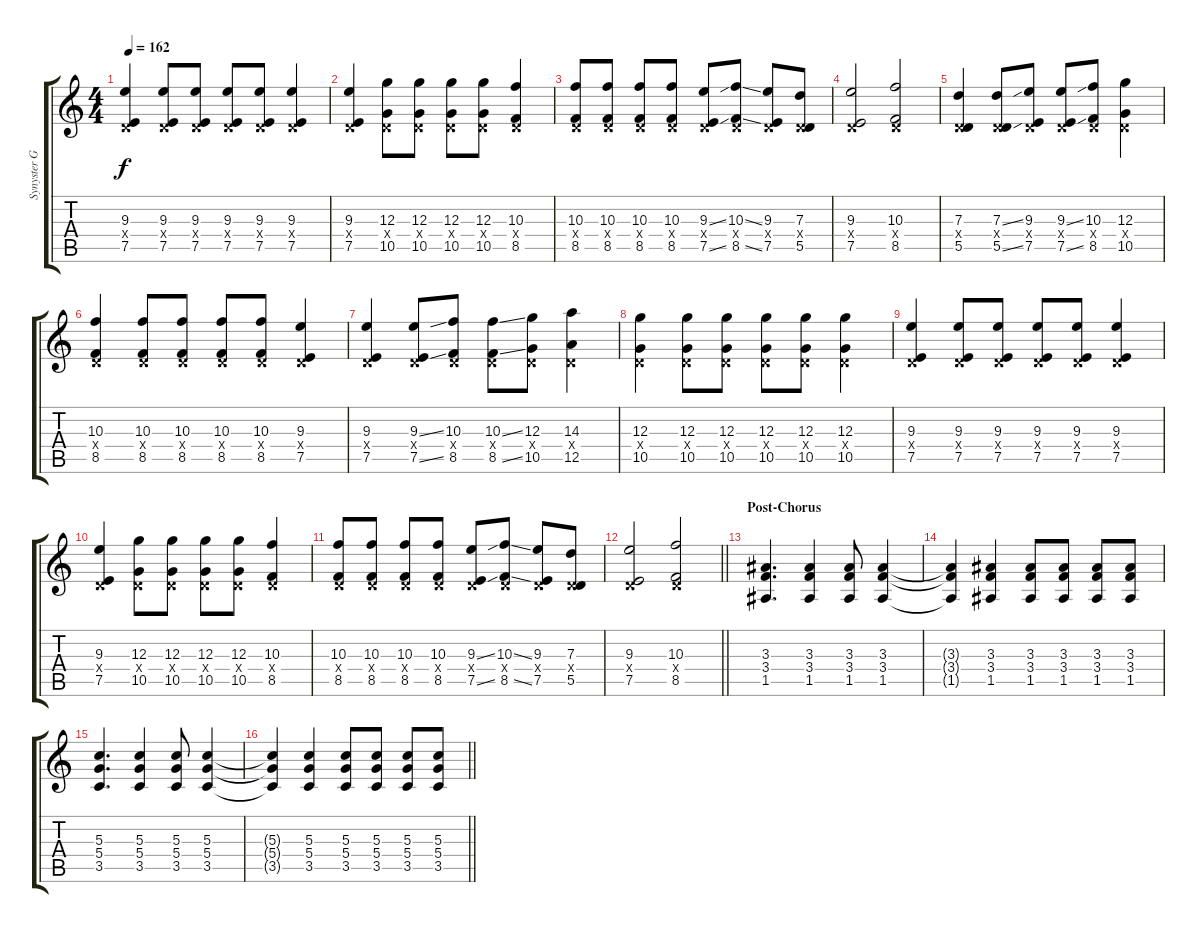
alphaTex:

\track ("Synyster Gates" "Synyster G") {instrument distortionguitar}
\staff {score tabs}
\tuning (E4 B3 G3 D3 A2 D2) {hide}
\ts (4 4)
\tempo 162
\clef g2
\ks c
(9.3 0.4{x} 7.5).4{dy f} (9.3 0.4{x} 7.5).8 (9.3 0.4{x} 7.5).8 (9.3 0.4{x} 7.5).8 (9.3 0.4{x} 7.5).8 (9.3 0.4{x} 7.5).4 |
(9.3 0.4{x} 7.5).4 (12.3 0.4{x} 10.5).8 (12.3 0.4{x} 10.5).8 (12.3 0.4{x} 10.5).8 (12.3 0.4{x} 10.5).8 (10.3 0.4{x} 8.5).4 |
(10.3 0.4{x} 8.5).8 (10.3 0.4{x} 8.5).8 (10.3 0.4{x} 8.5).8 (10.3 0.4{x} 8.5).8 (9.3{ss} 0.4{x} 7.5{ss}).8 (10.3{ss} 0.4{x} 8.5{ss}).8 (9.3 0.4{x} 7.5).8 (7.3 0.4{x} 5.5).8 |
(9.3 0.4{x} 7.5).2 (10.3 0.4{x} 8.5).2 |
(7.3 0.4{x} 5.5).4 (7.3{ss} 0.4{x} 5.5{ss}).8 (9.3 0.4{x} 7.5).8 (9.3{ss} 0.4{x} 7.5{ss}).8 (10.3 0.4{x} 8.5).8 (12.3 0.4{x} 10.5).4 |
(10.3 0.4{x} 8.5).4 (10.3 0.4{x} 8.5).8 (10.3 0.4{x} 8.5).8 (10.3 0.4{x} 8.5).8 (10.3 0.4{x} 8.5).8 (9.3 0.4{x} 7.5).4 |
(9.3 0.4{x} 7.5).4 (9.3{ss} 0.4{x} 7.5{ss}).8 (10.3 0.4{x} 8.5).8 (10.3{ss} 0.4{x} 8.5{ss}).8 (12.3 0.4{x} 10.5).8 (14.3 0.4{x} 12.5).4 |
(12.3 0.4{x} 10.5).4 (12.3 0.4{x} 10.5).8 (12.3 0.4{x} 10.5).8 (12.3 0.4{x} 10.5).8 (12.3 0.4{x} 10.5).8 (12.3 0.4{x} 10.5).4 |
(9.3 0.4{x} 7.5).4 (9.3 0.4{x} 7.5).8 (9.3 0.4{x} 7.5).8 (9.3 0.4{x} 7.5).8 (9.3 0.4{x} 7.5).8 (9.3 0.4{x} 7.5).4 |
(9.3 0.4{x} 7.5).4 (12.3 0.4{x} 10.5).8 (12.3 0.4{x} 10.5).8 (12.3 0.4{x} 10.5).8 (12.3 0.4{x} 10.5).8 (10.3 0.4{x} 8.5).4 |
(10.3 0.4{x} 8.5).8 (10.3 0.4{x} 8.5).8 (10.3 0.4{x} 8.5).8 (10.3 0.4{x} 8.5).8 (9.3{ss} 0.4{x} 7.5{ss}).8 (10.3{ss} 0.4{x} 8.5{ss}).8 (9.3 0.4{x} 7.5).8 (7.3 0.4{x} 5.5).8 |
\barLineRight lightlight
(9.3 0.4{x} 7.5).2 (10.3 0.4{x} 8.5).2 |
\section ("" "Post-Chorus")
(3.3 3.4 1.5).4{d volume 16} (3.3 3.4 1.5).4 (3.3 3.4 1.5).8 (3.3 3.4 1.5).4 |
(3.3{t} 3.4{t} 1.5{t}).4 (3.3 3.4 1.5).4 (3.3 3.4 1.5).8 (3.3 3.4 1.5).8 (3.3 3.4 1.5).8 (3.3 3.4 1.5).8 |
(5.3 5.4 3.5).4{d} (5.3 5.4 3.5).4 (5.3 5.4 3.5).8 (5.3 5.4 3.5).4 |
\barLineRight lightlight
(5.3{t} 5.4{t} 3.5{t}).4 (5.3 5.4 3.5).4 (5.3 5.4 3.5).8 (5.3 5.4 3.5).8 (5.3 5.4 3.5).8 (5.3 5.4 3.5).8
